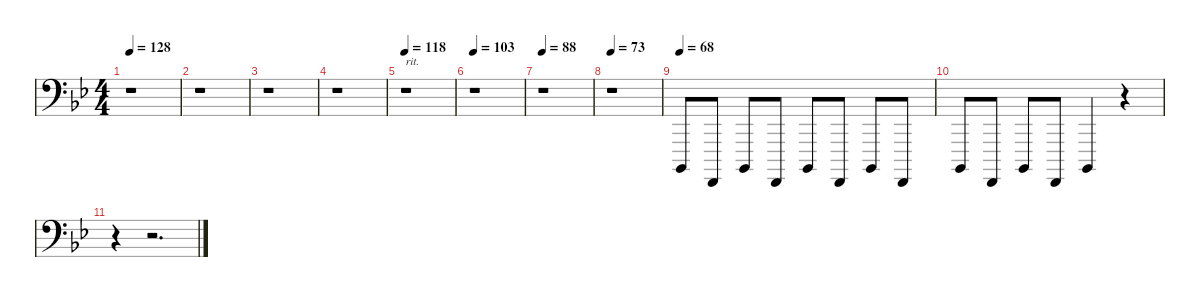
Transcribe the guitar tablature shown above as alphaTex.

\defaultSystemsLayout 4
\hideDynamics
\bracketExtendMode groupsimilarinstruments
\singleTrackTrackNamePolicy hidden
\multiTrackTrackNamePolicy hidden
\firstSystemTrackNameMode fullname
\firstSystemTrackNameOrientation horizontal
\otherSystemsTrackNameOrientation horizontal
\extendBarLines
\track ("Timpani" "timp.") {instrument timpani}
\staff {score}
\tuning (G2 D2 A1 E1 B0)
\displaytranspose -12
\ts (4 4)
\tempo 128
\clef f4
\ks bb
r.1{dy f beam Down} |
r.1{beam Down} |
r.1{beam Down} |
r.1{beam Down} |
\tempo 118
r.1{txt "rit." beam Down} |
\tempo 103
r.1{beam Down} |
\tempo 88
r.1{beam Down} |
\tempo 73
r.1{beam Down} |
\tempo 68
1.3{acc b}.8{beam Up} 1.4{acc forcenatural}.8{beam Up} 1.3{acc b}.8{beam Up} 1.4{acc forcenatural}.8{beam Up} 1.3{acc b}.8{beam Up} 1.4{acc forcenatural}.8{beam Up} 1.3{acc b}.8{beam Up} 1.4{acc forcenatural}.8{beam Up} |
1.3{acc b}.8{beam Up} 1.4{acc forcenatural}.8{beam Up} 1.3{acc b}.8{beam Up} 1.4{acc forcenatural}.8{beam Up} 1.3{acc b}.4{beam Up} r.4{beam Up} |
r.4{beam Down} r.2{d beam Down}
